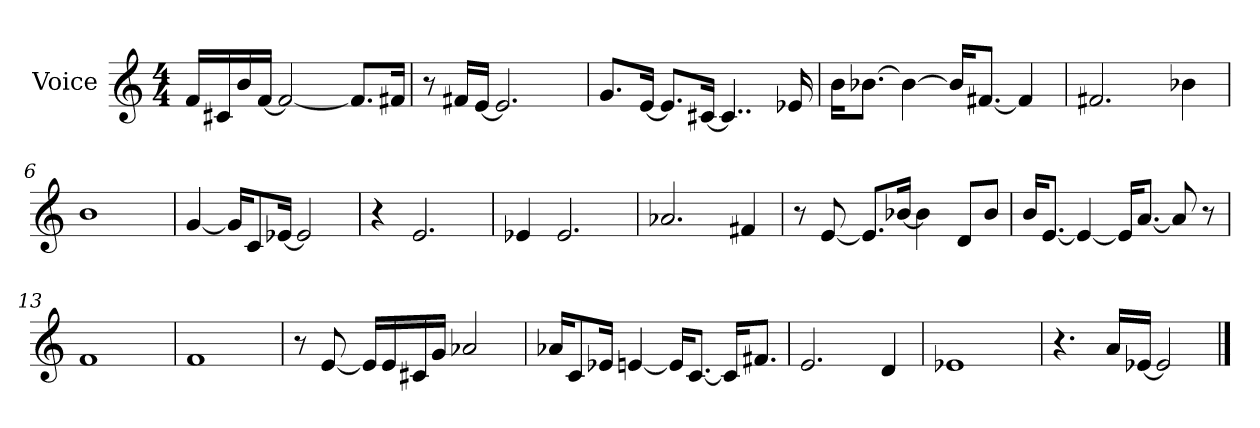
**kern
*part1
*staff1
*I"Voice
*I'Voice
*clefG2
*M4/4
=1
16f/LL
16c#X/
16b/
[<16f/JJ
2f/_<
8.f/L]
16f#X/Jk
=2
8r
16f#X/LL
[<16e/JJ
2.e/]
=3
8.g/L
[<16e/Jk
8.e/L]
[<16c#X/Jk
4..c#/]
16e-X/
=4
16b\KL
[>8.b-X\J
4b-\_>
16b-/KL]
[<8.f#X/J
4f#/]
=5
2.f#X/
4b-X\
=6
1b
=7
[<4g/
16g/KL]
8c/
[<16e-X/Jk
2e-/]
!!LO:LB:g=z
=8
4r
2.e/
=9
4e-X/
2.e-/
=10
2.a-X/
4f#X/
=11
8r
[<8e/
8.e/L]
[>16b-X/Jk
4b-\]
8d/L
8b-/J
=12
16b/KL
[<8.e/J
4e/_<
16e/KL]
[<8.a/J
8a/]
8r
=13
1f
=14
1f
=15
8r
[<8e/
16e/LL]
16e/
16c#X/
16g/JJ
2a-X/
!!LO:LB:g=z
=16
16a-X/KL
8c/
16e-X/Jk
[<4en/
16e/KL]
[<8.c/J
16c/KL]
8.f#X/J
=17
2.e/
4d/
=18
1e-X
=19
4.r
16a/LL
[<16e-X/JJ
2e-/]
==
*-
